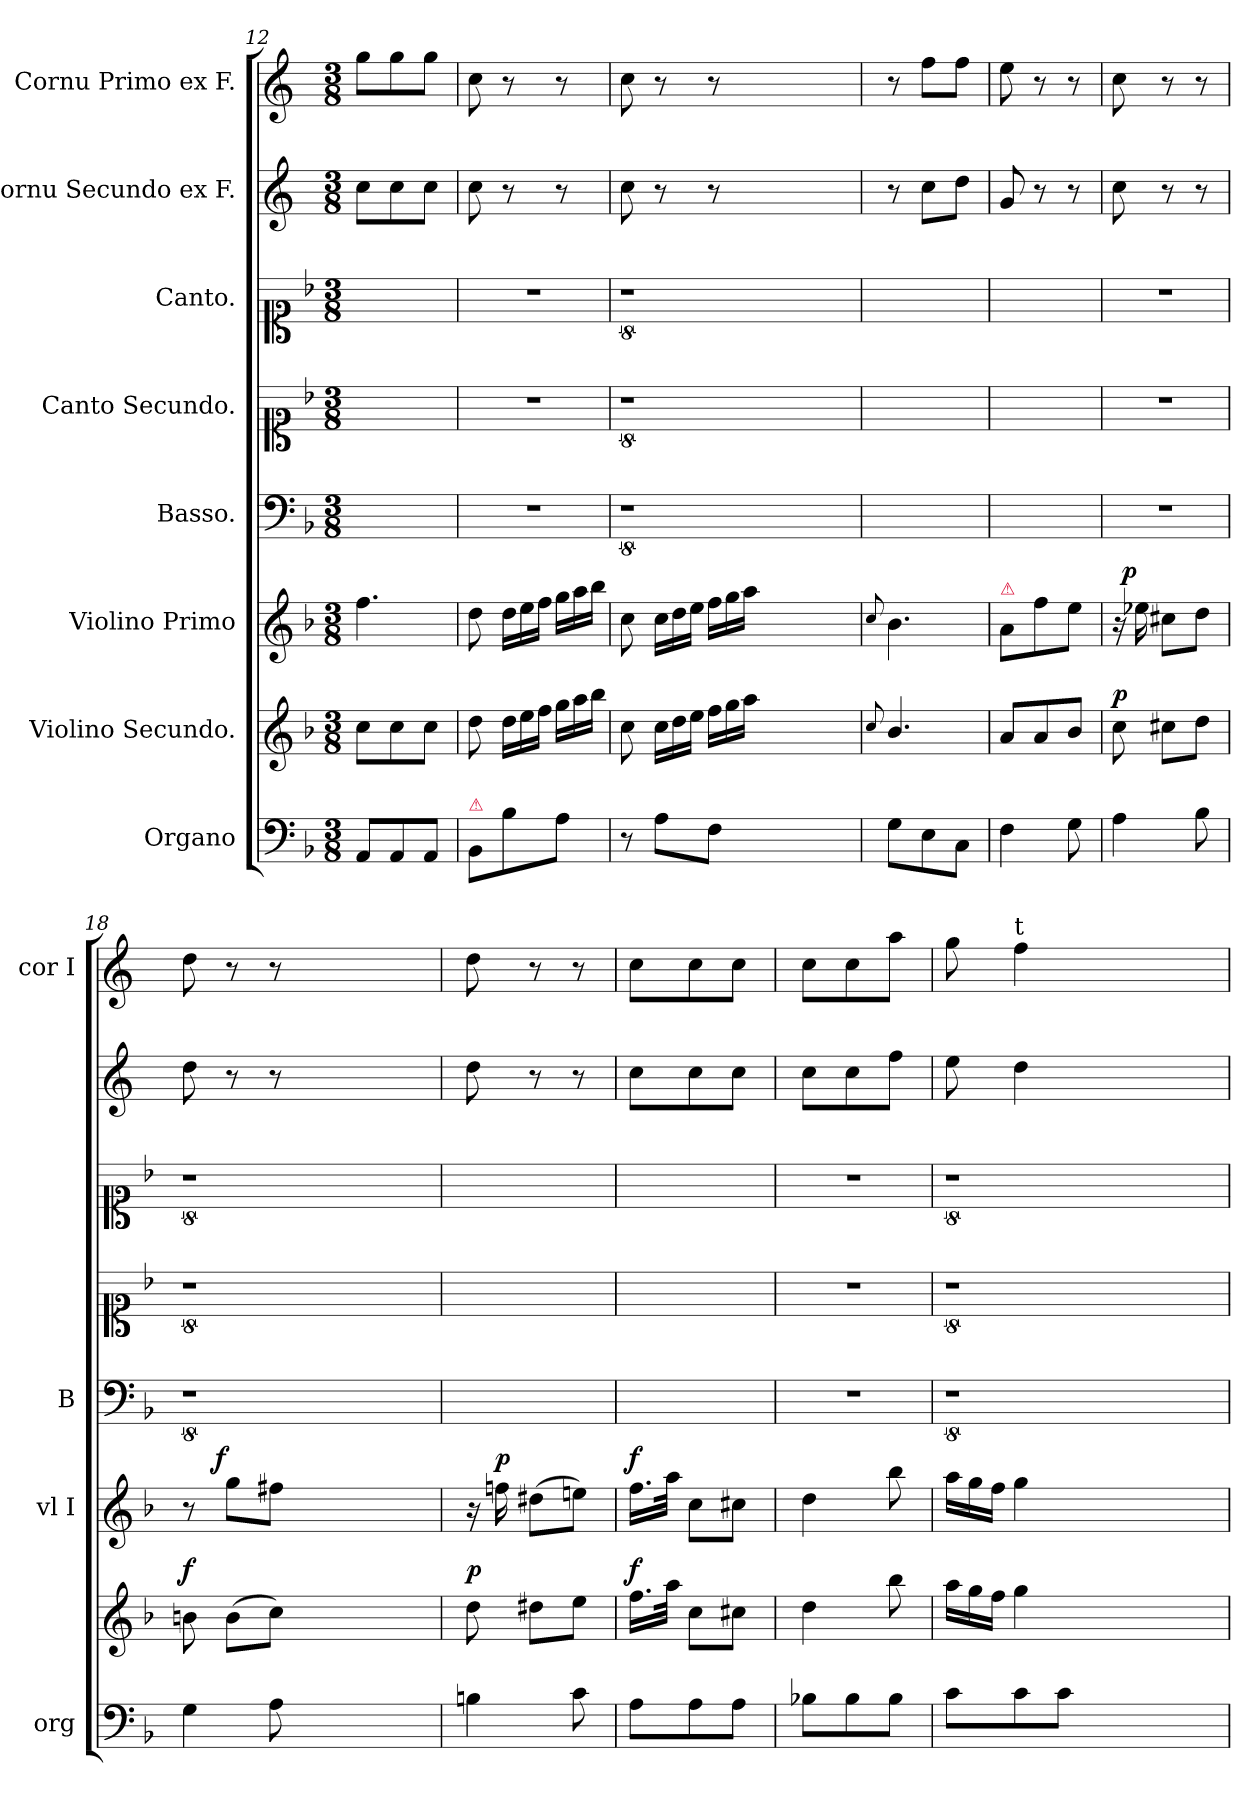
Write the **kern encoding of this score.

**kern	**kern	**dynam	**kern	**dynam	**kern	**kern	**kern	**kern	**kern
*part8	*part7	*part7	*part6	*part6	*part5	*part4	*part3	*part2	*part1
*staff8	*staff7	*staff7	*staff6	*staff6	*staff5	*staff4	*staff3	*staff2	*staff1
*I"Organo	*I"Violino Secundo.	*	*I"Violino Primo	*	*I"Basso.	*I"Canto Secundo.	*I"Canto.	*I"Cornu Secundo ex F.	*I"Cornu Primo ex F.
*I'org	*	*	*I'vl I	*	*I'B	*	*	*	*I'cor I
*clefF4	*clefG2	*	*clefG2	*	*clefF4	*clefC1	*clefC1	*clefG2	*clefG2
*	*	*	*	*	*	*	*	*ITrd4c7	*ITrd4c7
*k[b-]	*k[b-]	*	*k[b-]	*	*k[b-]	*k[b-]	*k[b-]	*k[b-]	*k[b-]
*M3/8	*M3/8	*	*M3/8	*	*M3/8	*M3/8	*M3/8	*M3/8	*M3/8
=12	=12	=12	=12	=12	=12	=12	=12	=12	=12
8AA/L	8cc\L	.	4.ff\	.	4.ryy	4.ryy	4.ryy	8f\L	8cc\L
8AA/	8cc\	.	.	.	.	.	.	8f\	8cc\
8AA/J	8cc\J	.	.	.	.	.	.	8f\J	8cc\J
=13	=13	=13	=13	=13	=13	=13	=13	=13	=13
!LO:TX:a:color=crimson:t=⚠	!	!	!	!	!	!	!	!	!
8BB-/L	8dd\	.	8dd\	.	4.r	4.r	4.r	8f\	8f\
*	*Xtuplet	*	*Xtuplet	*	*	*	*	*	*
8B-\	24dd\LL	.	24dd\LL	.	.	.	.	8r	8r
.	24ee\	.	24ee\	.	.	.	.	.	.
.	24ff\JJ	.	24ff\JJ	.	.	.	.	.	.
8A\J	24gg\LL	.	24gg\LL	.	.	.	.	8r	8r
.	24aa\	.	24aa\	.	.	.	.	.	.
.	24bb-\JJ	.	24bb-\JJ	.	.	.	.	.	.
=14	=14	=14	=14	=14	=14	=14	=14	=14	=14
8r	8cc\	.	8cc\	.	8%9r	8%9r	8%9r	8f\	8f\
8A\L	24cc\LL	.	24cc\LL	.	.	.	.	8r	8r
.	24dd\	.	24dd\	.	.	.	.	.	.
.	24ee\JJ	.	24ee\JJ	.	.	.	.	.	.
8F\J	24ff\LL	.	24ff\LL	.	.	.	.	8r	8r
.	24gg\	.	24gg\	.	.	.	.	.	.
.	24aa\JJ	.	24aa\JJ	.	.	.	.	.	.
2.ryy	2.ryy	.	2.ryy	.	.	.	.	2.ryy	2.ryy
=15	=15	=15	=15	=15	=15	=15	=15	=15	=15
.	8qqcc/	.	8qqcc/	.	.	.	.	.	.
8G\L	4.b-/	.	4.b-\	.	4.ryy	4.ryy	4.ryy	8r	8r
8E\	.	.	.	.	.	.	.	8f\L	8b-\L
8C\J	.	.	.	.	.	.	.	8g\J	8b-\J
=16	=16	=16	=16	=16	=16	=16	=16	=16	=16
!	!	!	!LO:TX:a:color=crimson:t=⚠	!	!	!	!	!	!
4F\	8a/L	.	8a/L	.	4.ryy	4.ryy	4.ryy	8c/	8a\
.	8a/	.	8ff\	.	.	.	.	8r	8r
8G\	8b-/J	.	8ee\J	.	.	.	.	8r	8r
=17	=17	=17	=17	=17	=17	=17	=17	=17	=17
!	!	!LO:DY:a	!	!	!	!	!	!	!
4A\	8cc\	p.	16r	.	4.r	4.r	4.r	8f\	8f\
!	!	!	!	!LO:DY:a:rj	!	!	!	!	!
.	.	.	16ee-X\	p.	.	.	.	.	.
.	8cc#X\L	.	8cc#X\L	.	.	.	.	8r	8r
8B-\	8dd\J	.	8dd\J	.	.	.	.	8r	8r
=18	=18	=18	=18	=18	=18	=18	=18	=18	=18
!	!	!LO:DY:a	!	!	!	!	!	!	!
4G\	8bn\	f.	8r	.	8%9r	8%9r	8%9r	8g\	8g\
!	!	!	!	!LO:DY:a:rj	!	!	!	!	!
.	(>8b\L	.	8gg\L	f.	.	.	.	8r	8r
8A\	8cc\J)	.	8ff#X\J	.	.	.	.	8r	8r
2.ryy	2.ryy	.	2.ryy	.	.	.	.	2.ryy	2.ryy
=19	=19	=19	=19	=19	=19	=19	=19	=19	=19
!	!	!LO:DY:a	!	!	!	!	!	!	!
4Bn\	8dd\	p	16r	.	4.ryy	4.ryy	4.ryy	8g\	8g\
!	!	!	!	!LO:DY:a	!	!	!	!	!
.	.	.	16ffn\	p.	.	.	.	.	.
.	8dd#X\L	.	(>8dd#X\L	.	.	.	.	8r	8r
8c\	8ee\J	.	8een\J)	.	.	.	.	8r	8r
=20	=20	=20	=20	=20	=20	=20	=20	=20	=20
!	!	!LO:DY:a	!	!LO:DY:a	!	!	!	!	!
8A\L	16.ff\LL	f	16.ff\LL	f.	4.ryy	4.ryy	4.ryy	8f\L	8f\L
.	32aa\JJk	.	32aa\JJk	.	.	.	.	.	.
8A\	8cc\L	.	8cc\L	.	.	.	.	8f\	8f\
8A\J	8cc#X\J	.	8cc#X\J	.	.	.	.	8f\J	8f\J
=21	=21	=21	=21	=21	=21	=21	=21	=21	=21
8B-X\L	4dd\	.	4dd\	.	4.r	4.r	4.r	8f\L	8f\L
8B-\	.	.	.	.	.	.	.	8f\	8f\
8B-\J	8bb-\	.	8bb-\	.	.	.	.	8b-\J	8dd\J
=22	=22	=22	=22	=22	=22	=22	=22	=22	=22
8c\L	24aa\LL	.	24aa\LL	.	8%9r	8%9r	8%9r	8a\	8cc\
.	24gg\	.	24gg\	.	.	.	.	.	.
.	24ff\JJ	.	24ff\JJ	.	.	.	.	.	.
!	!	!	!	!	!	!	!	!	!LO:TX:a:t=t
8c\	4gg\	.	4gg\	.	.	.	.	4g\	4b-\
8c\J	.	.	.	.	.	.	.	.	.
2.ryy	2.ryy	.	2.ryy	.	.	.	.	2.ryy	2.ryy
=	=	=	=	=	=	=	=	=	=
*-	*-	*-	*-	*-	*-	*-	*-	*-	*-
